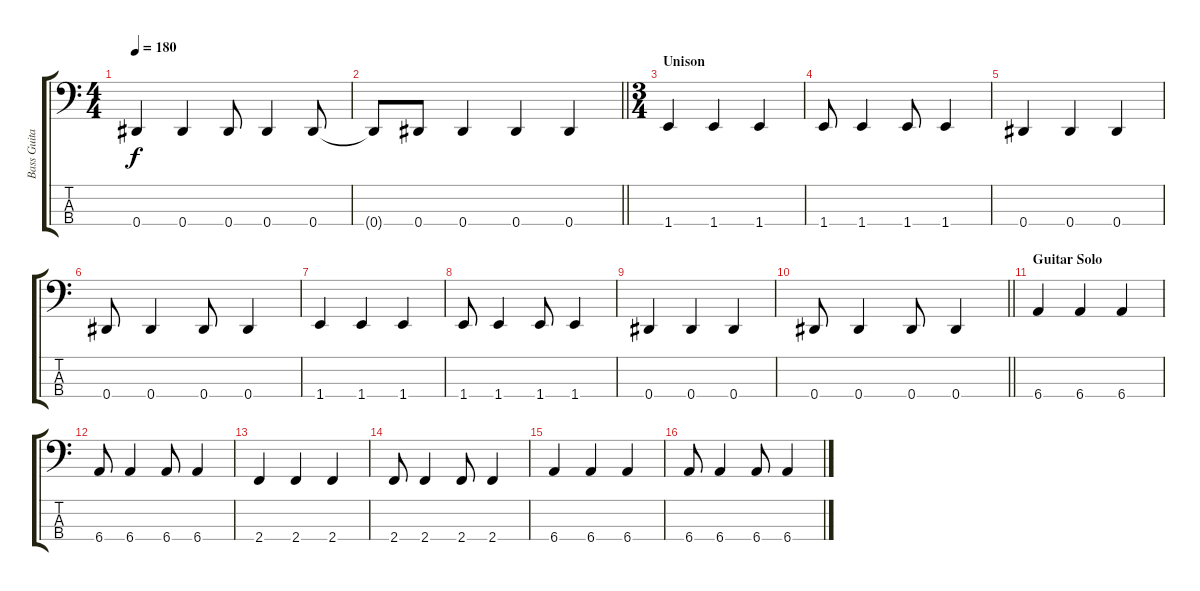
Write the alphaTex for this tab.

\track ("Bass Guitar" "Bass Guita") {instrument electricbassfinger}
\staff {score tabs}
\tuning (Gb2 Db2 Ab1 Eb1) {hide}
\ts (4 4)
\tempo 180
\clef f4
\ks c
0.4.4{dy f} 0.4.4 0.4.8 0.4.4 0.4.8 |
\barLineRight lightlight
0.4{t}.8 0.4.8 0.4.4 0.4.4 0.4.4 |
\ts (3 4)
\section ("" "Unison")
1.4.4 1.4.4 1.4.4 |
1.4.8 1.4.4 1.4.8 1.4.4 |
0.4.4 0.4.4 0.4.4 |
0.4.8 0.4.4 0.4.8 0.4.4 |
1.4.4 1.4.4 1.4.4 |
1.4.8 1.4.4 1.4.8 1.4.4 |
0.4.4 0.4.4 0.4.4 |
\barLineRight lightlight
0.4.8 0.4.4 0.4.8 0.4.4 |
\section ("" "Guitar Solo")
6.4.4 6.4.4 6.4.4 |
6.4.8 6.4.4 6.4.8 6.4.4 |
2.4.4 2.4.4 2.4.4 |
2.4.8 2.4.4 2.4.8 2.4.4 |
6.4.4 6.4.4 6.4.4 |
6.4.8 6.4.4 6.4.8 6.4.4
